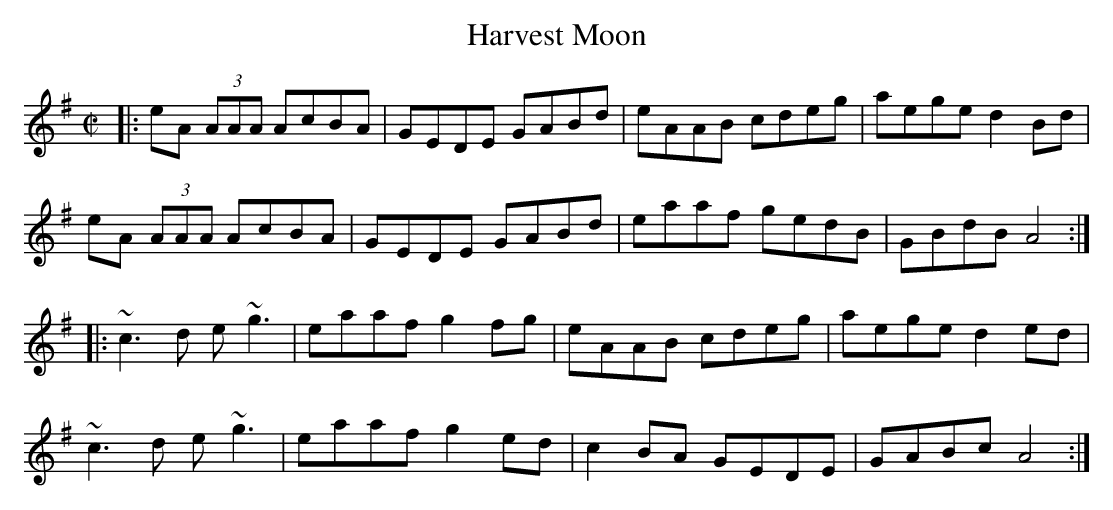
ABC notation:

X:1
T:Harvest Moon
M:C|
K:Ador
|: eA (3AAA AcBA | GEDE GABd | eAAB cdeg | aege d2Bd |
eA (3AAA AcBA | GEDE GABd | eaaf gedB | GBdB A4 :|
|: ~c3d e~g3 | eaaf g2fg | eAAB cdeg | aege d2ed |
~c3d e~g3 | eaaf g2ed | c2BA GEDE | GABc A4 :|
